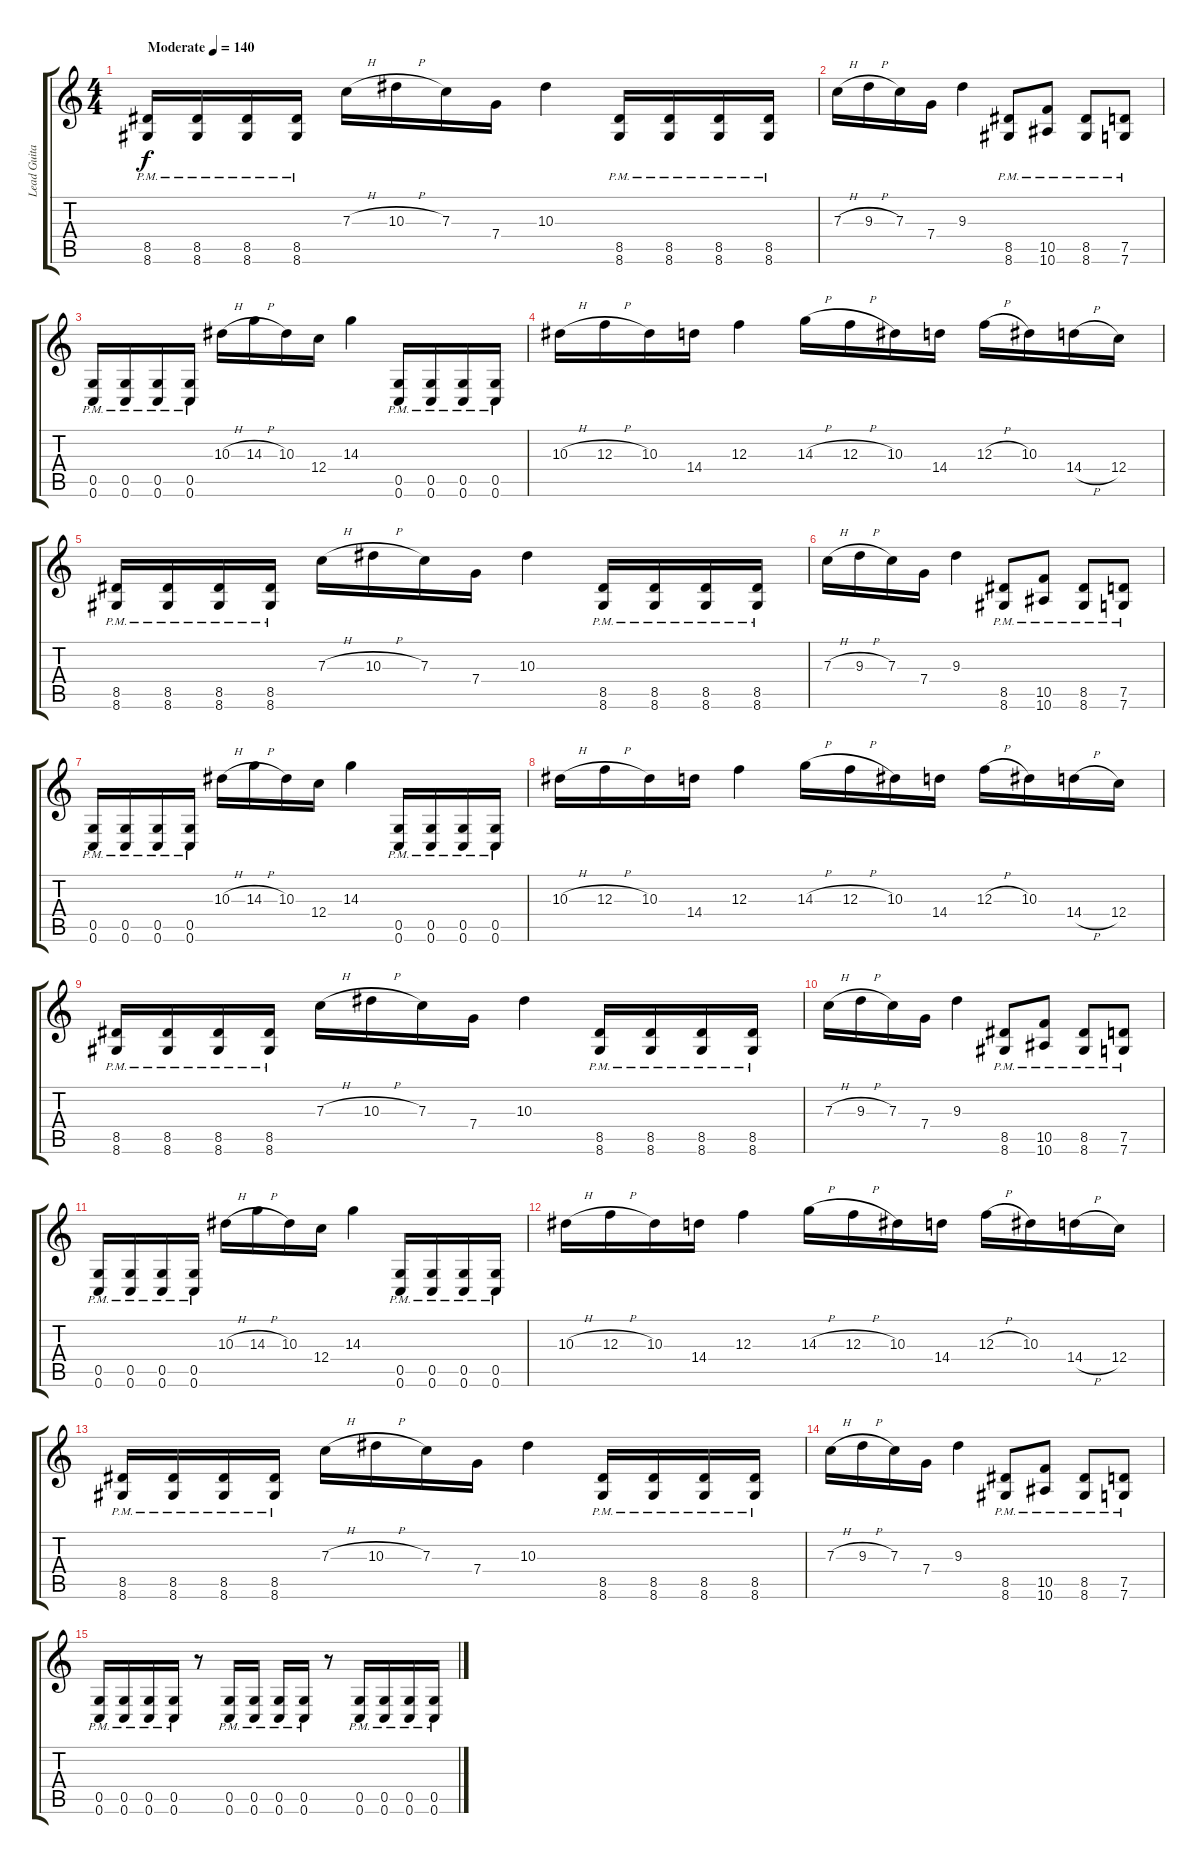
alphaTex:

\track ("Lead Guitar" "Lead Guita") {instrument overdrivenguitar}
\staff {score tabs}
\tuning (D4 A3 F3 C3 G2 C2) {hide}
\ts (4 4)
\tempo (140 "Moderate")
\clef g2
\ks c
(8.5{pm} 8.6{pm}).16{dy f instrument overdrivenguitar} (8.5{pm} 8.6{pm}).16 (8.5{pm} 8.6{pm}).16 (8.5{pm} 8.6{pm}).16 7.3{h}.16 10.3{h}.16 7.3.16 7.4.16 10.3.4 (8.5{pm} 8.6{pm}).16 (8.5{pm} 8.6{pm}).16 (8.5{pm} 8.6{pm}).16 (8.5{pm} 8.6{pm}).16 |
7.3{h}.16 9.3{h}.16 7.3.16 7.4.16 9.3.4 (8.5{pm} 8.6{pm}).8 (10.5{pm} 10.6{pm}).8 (8.5{pm} 8.6{pm}).8 (7.5{pm} 7.6{pm}).8 |
(0.5{pm} 0.6{pm}).16 (0.5{pm} 0.6{pm}).16 (0.5{pm} 0.6{pm}).16 (0.5{pm} 0.6{pm}).16 10.3{h}.16 14.3{h}.16 10.3.16 12.4.16 14.3.4 (0.5{pm} 0.6{pm}).16 (0.5{pm} 0.6{pm}).16 (0.5{pm} 0.6{pm}).16 (0.5{pm} 0.6{pm}).16 |
10.3{h}.16 12.3{h}.16 10.3.16 14.4.16 12.3.4 14.3{h}.16 12.3{h}.16 10.3.16 14.4.16 12.3{h}.16 10.3.16 14.4{h}.16 12.4.16 |
(8.5{pm} 8.6{pm}).16 (8.5{pm} 8.6{pm}).16 (8.5{pm} 8.6{pm}).16 (8.5{pm} 8.6{pm}).16 7.3{h}.16 10.3{h}.16 7.3.16 7.4.16 10.3.4 (8.5{pm} 8.6{pm}).16 (8.5{pm} 8.6{pm}).16 (8.5{pm} 8.6{pm}).16 (8.5{pm} 8.6{pm}).16 |
7.3{h}.16 9.3{h}.16 7.3.16 7.4.16 9.3.4 (8.5{pm} 8.6{pm}).8 (10.5{pm} 10.6{pm}).8 (8.5{pm} 8.6{pm}).8 (7.5{pm} 7.6{pm}).8 |
(0.5{pm} 0.6{pm}).16 (0.5{pm} 0.6{pm}).16 (0.5{pm} 0.6{pm}).16 (0.5{pm} 0.6{pm}).16 10.3{h}.16 14.3{h}.16 10.3.16 12.4.16 14.3.4 (0.5{pm} 0.6{pm}).16 (0.5{pm} 0.6{pm}).16 (0.5{pm} 0.6{pm}).16 (0.5{pm} 0.6{pm}).16 |
10.3{h}.16 12.3{h}.16 10.3.16 14.4.16 12.3.4 14.3{h}.16 12.3{h}.16 10.3.16 14.4.16 12.3{h}.16 10.3.16 14.4{h}.16 12.4.16 |
(8.5{pm} 8.6{pm}).16 (8.5{pm} 8.6{pm}).16 (8.5{pm} 8.6{pm}).16 (8.5{pm} 8.6{pm}).16 7.3{h}.16 10.3{h}.16 7.3.16 7.4.16 10.3.4 (8.5{pm} 8.6{pm}).16 (8.5{pm} 8.6{pm}).16 (8.5{pm} 8.6{pm}).16 (8.5{pm} 8.6{pm}).16 |
7.3{h}.16 9.3{h}.16 7.3.16 7.4.16 9.3.4 (8.5{pm} 8.6{pm}).8 (10.5{pm} 10.6{pm}).8 (8.5{pm} 8.6{pm}).8 (7.5{pm} 7.6{pm}).8 |
(0.5{pm} 0.6{pm}).16 (0.5{pm} 0.6{pm}).16 (0.5{pm} 0.6{pm}).16 (0.5{pm} 0.6{pm}).16 10.3{h}.16 14.3{h}.16 10.3.16 12.4.16 14.3.4 (0.5{pm} 0.6{pm}).16 (0.5{pm} 0.6{pm}).16 (0.5{pm} 0.6{pm}).16 (0.5{pm} 0.6{pm}).16 |
10.3{h}.16 12.3{h}.16 10.3.16 14.4.16 12.3.4 14.3{h}.16 12.3{h}.16 10.3.16 14.4.16 12.3{h}.16 10.3.16 14.4{h}.16 12.4.16 |
(8.5{pm} 8.6{pm}).16 (8.5{pm} 8.6{pm}).16 (8.5{pm} 8.6{pm}).16 (8.5{pm} 8.6{pm}).16 7.3{h}.16 10.3{h}.16 7.3.16 7.4.16 10.3.4 (8.5{pm} 8.6{pm}).16 (8.5{pm} 8.6{pm}).16 (8.5{pm} 8.6{pm}).16 (8.5{pm} 8.6{pm}).16 |
7.3{h}.16 9.3{h}.16 7.3.16 7.4.16 9.3.4 (8.5{pm} 8.6{pm}).8 (10.5{pm} 10.6{pm}).8 (8.5{pm} 8.6{pm}).8 (7.5{pm} 7.6{pm}).8 |
(0.5{pm} 0.6{pm}).16 (0.5{pm} 0.6{pm}).16 (0.5{pm} 0.6{pm}).16 (0.5{pm} 0.6{pm}).16 r.8 (0.5{pm} 0.6{pm}).16 (0.5{pm} 0.6{pm}).16 (0.5{pm} 0.6{pm}).16 (0.5{pm} 0.6{pm}).16 r.8 (0.5{pm} 0.6{pm}).16 (0.5{pm} 0.6{pm}).16 (0.5{pm} 0.6{pm}).16 (0.5{pm} 0.6{pm}).16
